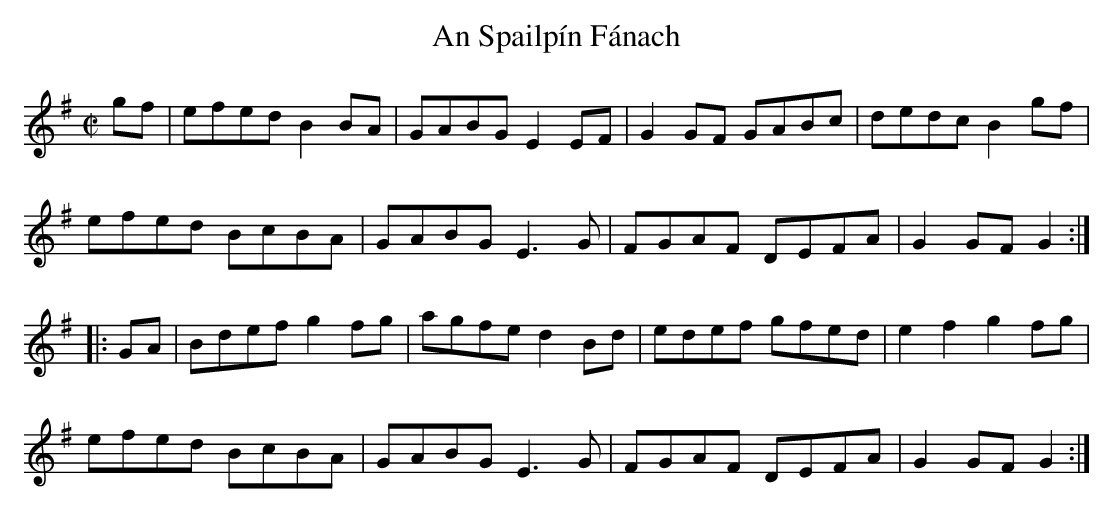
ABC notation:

X:1
T:An Spailp\'in F\'anach
M:C|
L:1/8
K:G
gf | efed B2BA | GABG E2EF | G2GF GABc | dedc B2gf |
efed BcBA | GABG E3G | FGAF DEFA | G2GF G2 :|
|: GA | Bdef g2fg | agfe d2Bd | edef gfed | e2f2 g2fg |
efed BcBA | GABG E3G | FGAF DEFA | G2GF G2 :|
